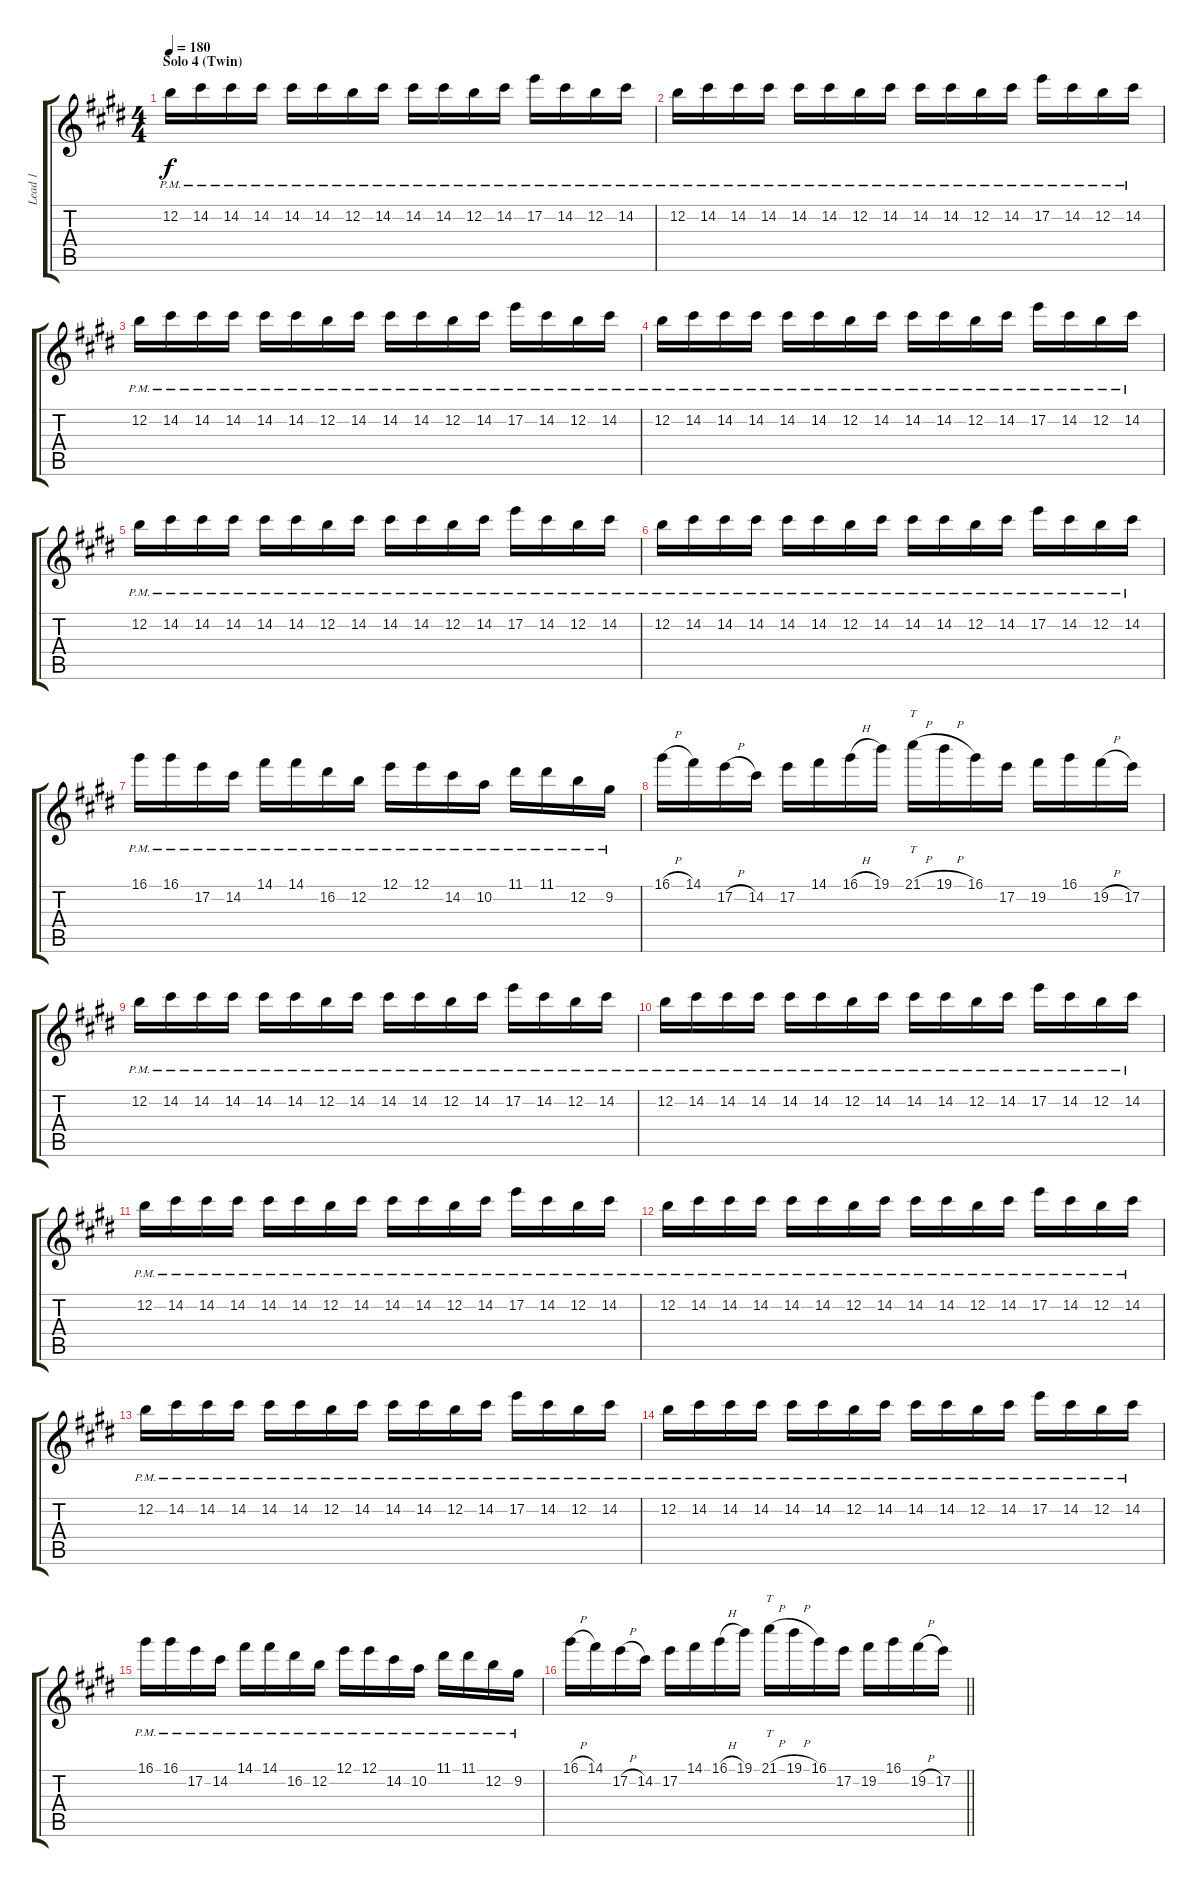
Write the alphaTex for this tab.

\track ("Lead 1" "Lead 1") {instrument overdrivenguitar}
\staff {score tabs}
\tuning (E4 B3 G3 D3 A2 E2) {hide}
\ts (4 4)
\section ("" "Solo 4 (Twin)")
\tempo 180
\clef g2
\ks c#minor
12.2{pm}.16{dy f volume 12} 14.2{pm}.16 14.2{pm}.16 14.2{pm}.16 14.2{pm}.16 14.2{pm}.16 12.2{pm}.16 14.2{pm}.16 14.2{pm}.16 14.2{pm}.16 12.2{pm}.16 14.2{pm}.16 17.2{pm}.16 14.2{pm}.16 12.2{pm}.16 14.2{pm}.16 |
12.2{pm}.16 14.2{pm}.16 14.2{pm}.16 14.2{pm}.16 14.2{pm}.16 14.2{pm}.16 12.2{pm}.16 14.2{pm}.16 14.2{pm}.16 14.2{pm}.16 12.2{pm}.16 14.2{pm}.16 17.2{pm}.16 14.2{pm}.16 12.2{pm}.16 14.2{pm}.16 |
12.2{pm}.16 14.2{pm}.16 14.2{pm}.16 14.2{pm}.16 14.2{pm}.16 14.2{pm}.16 12.2{pm}.16 14.2{pm}.16 14.2{pm}.16 14.2{pm}.16 12.2{pm}.16 14.2{pm}.16 17.2{pm}.16 14.2{pm}.16 12.2{pm}.16 14.2{pm}.16 |
12.2{pm}.16 14.2{pm}.16 14.2{pm}.16 14.2{pm}.16 14.2{pm}.16 14.2{pm}.16 12.2{pm}.16 14.2{pm}.16 14.2{pm}.16 14.2{pm}.16 12.2{pm}.16 14.2{pm}.16 17.2{pm}.16 14.2{pm}.16 12.2{pm}.16 14.2{pm}.16 |
12.2{pm}.16 14.2{pm}.16 14.2{pm}.16 14.2{pm}.16 14.2{pm}.16 14.2{pm}.16 12.2{pm}.16 14.2{pm}.16 14.2{pm}.16 14.2{pm}.16 12.2{pm}.16 14.2{pm}.16 17.2{pm}.16 14.2{pm}.16 12.2{pm}.16 14.2{pm}.16 |
12.2{pm}.16 14.2{pm}.16 14.2{pm}.16 14.2{pm}.16 14.2{pm}.16 14.2{pm}.16 12.2{pm}.16 14.2{pm}.16 14.2{pm}.16 14.2{pm}.16 12.2{pm}.16 14.2{pm}.16 17.2{pm}.16 14.2{pm}.16 12.2{pm}.16 14.2{pm}.16 |
16.1{pm}.16 16.1{pm}.16 17.2{pm}.16 14.2{pm}.16 14.1{pm}.16 14.1{pm}.16 16.2{pm}.16 12.2{pm}.16 12.1{pm}.16 12.1{pm}.16 14.2{pm}.16 10.2{pm}.16 11.1{pm}.16 11.1{pm}.16 12.2{pm}.16 9.2{pm}.16 |
16.1{h}.16 14.1.16 17.2{h}.16 14.2.16 17.2.16 14.1.16 16.1{h}.16 19.1.16 21.1{h}.16{tt} 19.1{h}.16 16.1.16 17.2.16 19.2.16 16.1.16 19.2{h}.16 17.2.16 |
12.2{pm}.16{volume 10} 14.2{pm}.16 14.2{pm}.16 14.2{pm}.16 14.2{pm}.16 14.2{pm}.16 12.2{pm}.16 14.2{pm}.16 14.2{pm}.16 14.2{pm}.16 12.2{pm}.16 14.2{pm}.16 17.2{pm}.16 14.2{pm}.16 12.2{pm}.16 14.2{pm}.16 |
12.2{pm}.16 14.2{pm}.16 14.2{pm}.16 14.2{pm}.16 14.2{pm}.16 14.2{pm}.16 12.2{pm}.16 14.2{pm}.16 14.2{pm}.16 14.2{pm}.16 12.2{pm}.16 14.2{pm}.16 17.2{pm}.16 14.2{pm}.16 12.2{pm}.16 14.2{pm}.16 |
12.2{pm}.16 14.2{pm}.16 14.2{pm}.16 14.2{pm}.16 14.2{pm}.16 14.2{pm}.16 12.2{pm}.16 14.2{pm}.16 14.2{pm}.16 14.2{pm}.16 12.2{pm}.16 14.2{pm}.16 17.2{pm}.16 14.2{pm}.16 12.2{pm}.16 14.2{pm}.16 |
12.2{pm}.16 14.2{pm}.16 14.2{pm}.16 14.2{pm}.16 14.2{pm}.16 14.2{pm}.16 12.2{pm}.16 14.2{pm}.16 14.2{pm}.16 14.2{pm}.16 12.2{pm}.16 14.2{pm}.16 17.2{pm}.16 14.2{pm}.16 12.2{pm}.16 14.2{pm}.16 |
12.2{pm}.16 14.2{pm}.16 14.2{pm}.16 14.2{pm}.16 14.2{pm}.16 14.2{pm}.16 12.2{pm}.16 14.2{pm}.16 14.2{pm}.16 14.2{pm}.16 12.2{pm}.16 14.2{pm}.16 17.2{pm}.16 14.2{pm}.16 12.2{pm}.16 14.2{pm}.16 |
12.2{pm}.16 14.2{pm}.16 14.2{pm}.16 14.2{pm}.16 14.2{pm}.16 14.2{pm}.16 12.2{pm}.16 14.2{pm}.16 14.2{pm}.16 14.2{pm}.16 12.2{pm}.16 14.2{pm}.16 17.2{pm}.16 14.2{pm}.16 12.2{pm}.16 14.2{pm}.16 |
16.1{pm}.16 16.1{pm}.16 17.2{pm}.16 14.2{pm}.16 14.1{pm}.16 14.1{pm}.16 16.2{pm}.16 12.2{pm}.16 12.1{pm}.16 12.1{pm}.16 14.2{pm}.16 10.2{pm}.16 11.1{pm}.16 11.1{pm}.16 12.2{pm}.16 9.2{pm}.16 |
\barLineRight lightlight
16.1{h}.16 14.1.16 17.2{h}.16 14.2.16 17.2.16 14.1.16 16.1{h}.16 19.1.16 21.1{h}.16{tt} 19.1{h}.16 16.1.16 17.2.16 19.2.16 16.1.16 19.2{h}.16 17.2.16
